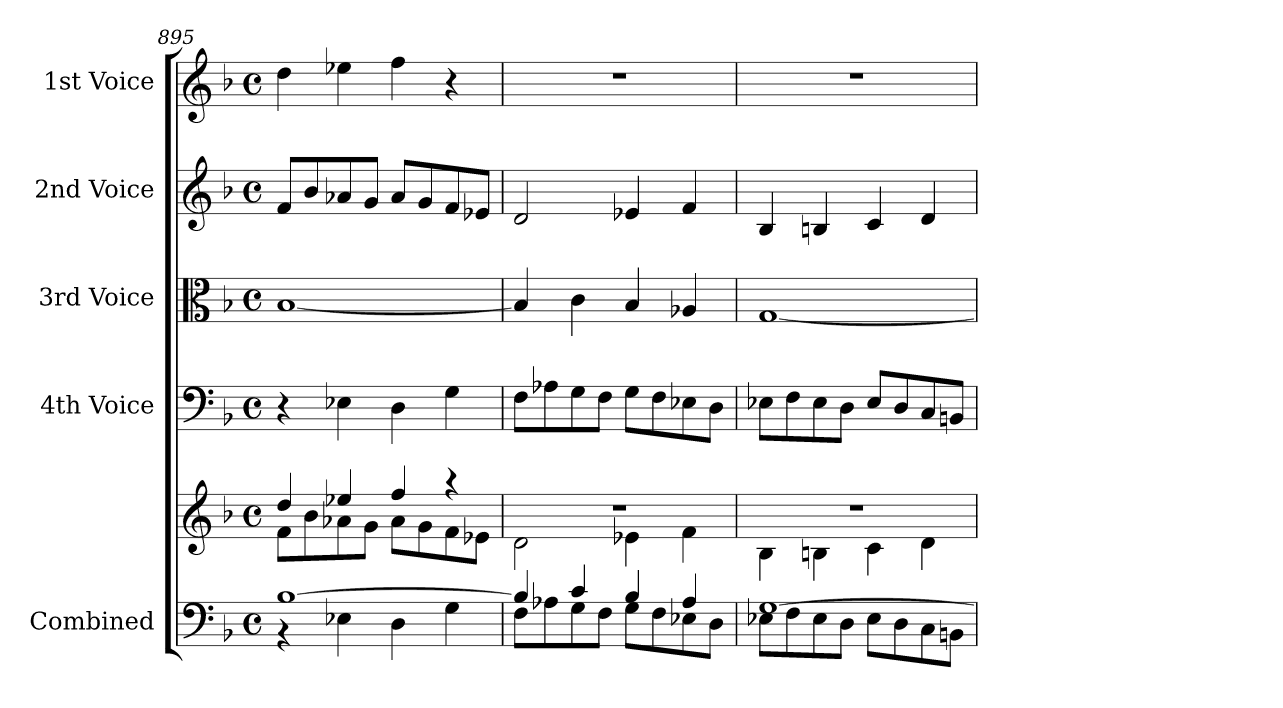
**kern	**kern	**kern	**kern	**kern	**kern
*part5	*part5	*part4	*part3	*part2	*part1
*staff6	*staff5	*staff4	*staff3	*staff2	*staff1
*I"Combined	*	*I"4th Voice	*I"3rd Voice	*I"2nd Voice	*I"1st Voice
!!LO:PB:g=z
*clefF4	*clefG2	*clefF4	*clefC3	*clefG2	*clefG2
*k[b-]	*k[b-]	*k[b-]	*k[b-]	*k[b-]	*k[b-]
*M4/4	*M4/4	*M4/4	*M4/4	*M4/4	*M4/4
*met(c)	*met(c)	*met(c)	*met(c)	*met(c)	*met(c)
=895	=895	=895	=895	=895	=895
*^	*^	*	*	*	*
[1B-	4r	4dd/	8f\L	4r	[1B-	8f/L	4dd\
.	.	.	8b-\	.	.	8b-/	.
.	4E-X\	4ee-X/	8a-X\	4E-X\	.	8a-X/	4ee-X\
.	.	.	8g\J	.	.	8g/J	.
.	4D\	4ff/	8a-\L	4D\	.	8a-/L	4ff\
.	.	.	8g\	.	.	8g/	.
.	4G\	4r	8f\	4G\	.	8f/	4r
.	.	.	8e-X\J	.	.	8e-X/J	.
=896	=896	=896	=896	=896	=896	=896	=896
4B-/]	8F\L	1r	2d\	8F\L	4B-/]	2d/	1r
.	8A-X\	.	.	8A-X\	.	.	.
4c/	8G\	.	.	8G\	4c\	.	.
.	8F\J	.	.	8F\J	.	.	.
4B-/	8G\L	.	4e-X\	8G\L	4B-/	4e-X/	.
.	8F\	.	.	8F\	.	.	.
4A-/	8E-X\	.	4f\	8E-X\	4A-X/	4f/	.
.	8D\J	.	.	8D\J	.	.	.
=897	=897	=897	=897	=897	=897	=897	=897
[1G	8E-X\L	1r	4B-\	8E-X\L	[1G	4B-/	1r
.	8F\	.	.	8F\	.	.	.
.	8E-\	.	4Bn\	8E-\	.	4Bn/	.
.	8D\J	.	.	8D\J	.	.	.
.	8E-\L	.	4c\	8E-/L	.	4c/	.
.	8D\	.	.	8D/	.	.	.
.	8C\	.	4d\	8C/	.	4d/	.
.	8BBn\J	.	.	8BBn/J	.	.	.
*v	*v	*	*	*	*	*	*
*	*v	*v	*	*	*	*
=	=	=	=	=	=
*-	*-	*-	*-	*-	*-
